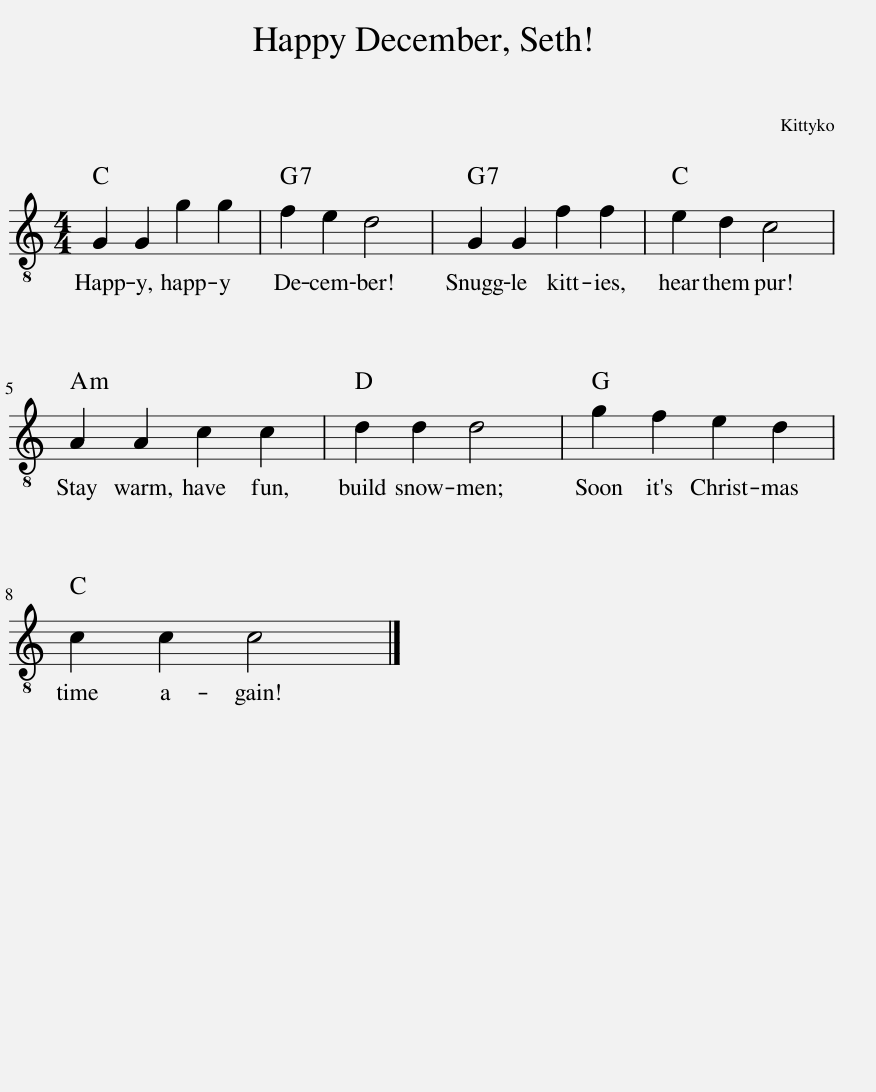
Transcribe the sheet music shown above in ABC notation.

X:1
L:1/8
M:4/4
I:linebreak $
K:C
V:1 treble-8
V:1
 G2 G2 g2 g2 | f2 e2 d4 | G2 G2 f2 f2 | e2 d2 c4 |$ A2 A2 c2 c2 | %5
 d2 d2 d4 | g2 f2 e2 d2 |$ c2 c2 c4 |] %8
